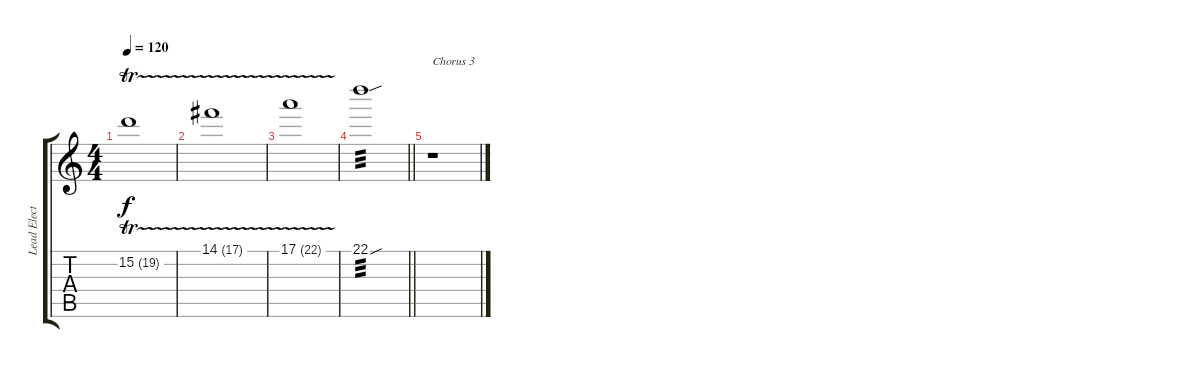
\track ("Lead Elect" "Lead Elect") {instrument distortionguitar}
\staff {score tabs}
\tuning (E4 B3 G3 D3 A2 E2) {hide}
\ts (4 4)
\tempo 120
\clef g2
\ks c
15.2{tr (19 32)}.1{dy f} |
14.1{tr (17 32)}.1 |
17.1{tr (22 32)}.1 |
\barLineRight lightlight
22.1{sou}.1{tp 3} |
r.1{txt "Chorus 3"}
